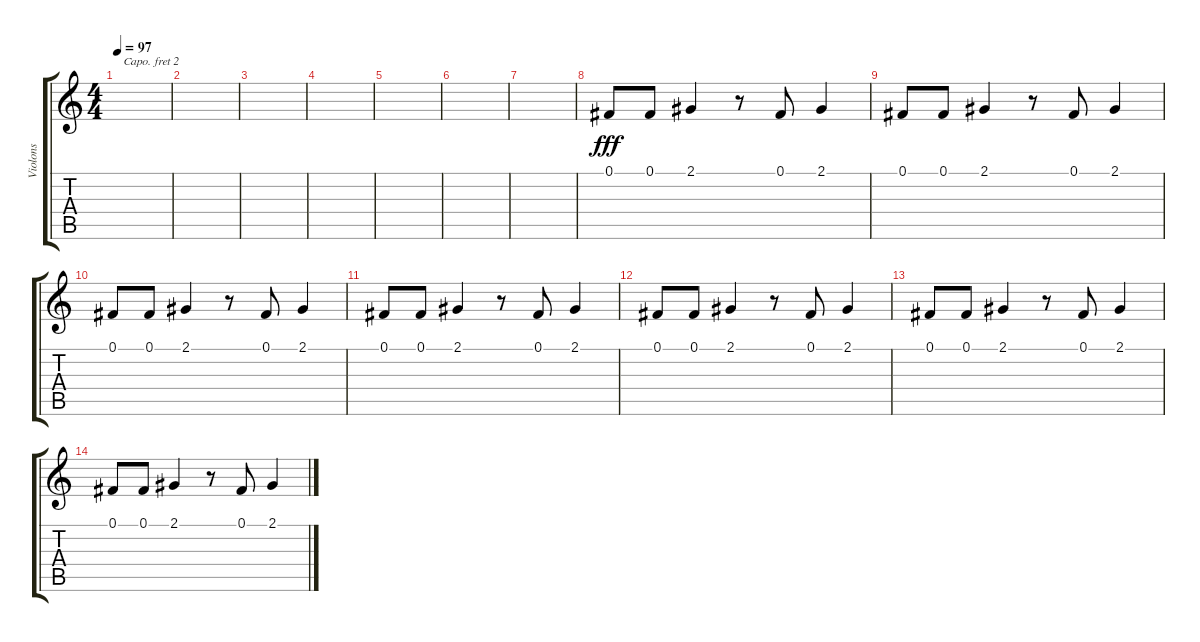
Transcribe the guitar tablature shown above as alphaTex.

\track ("Violons" "Violons") {instrument stringensemble1}
\staff {score tabs}
\capo 2
\tuning (E4 B3 G3 D3 A2 E2) {hide}
\ts (4 4)
\tempo 97
\clef g2
\ks c
|
|
|
|
|
|
|
0.1.8{dy fff} 0.1.8 2.1.4 r.8 0.1.8 2.1.4 |
0.1.8 0.1.8 2.1.4 r.8 0.1.8 2.1.4 |
0.1.8 0.1.8 2.1.4 r.8 0.1.8 2.1.4 |
0.1.8 0.1.8 2.1.4 r.8 0.1.8 2.1.4 |
0.1.8 0.1.8 2.1.4 r.8 0.1.8 2.1.4 |
0.1.8 0.1.8 2.1.4 r.8 0.1.8 2.1.4 |
0.1.8 0.1.8 2.1.4 r.8 0.1.8 2.1.4
